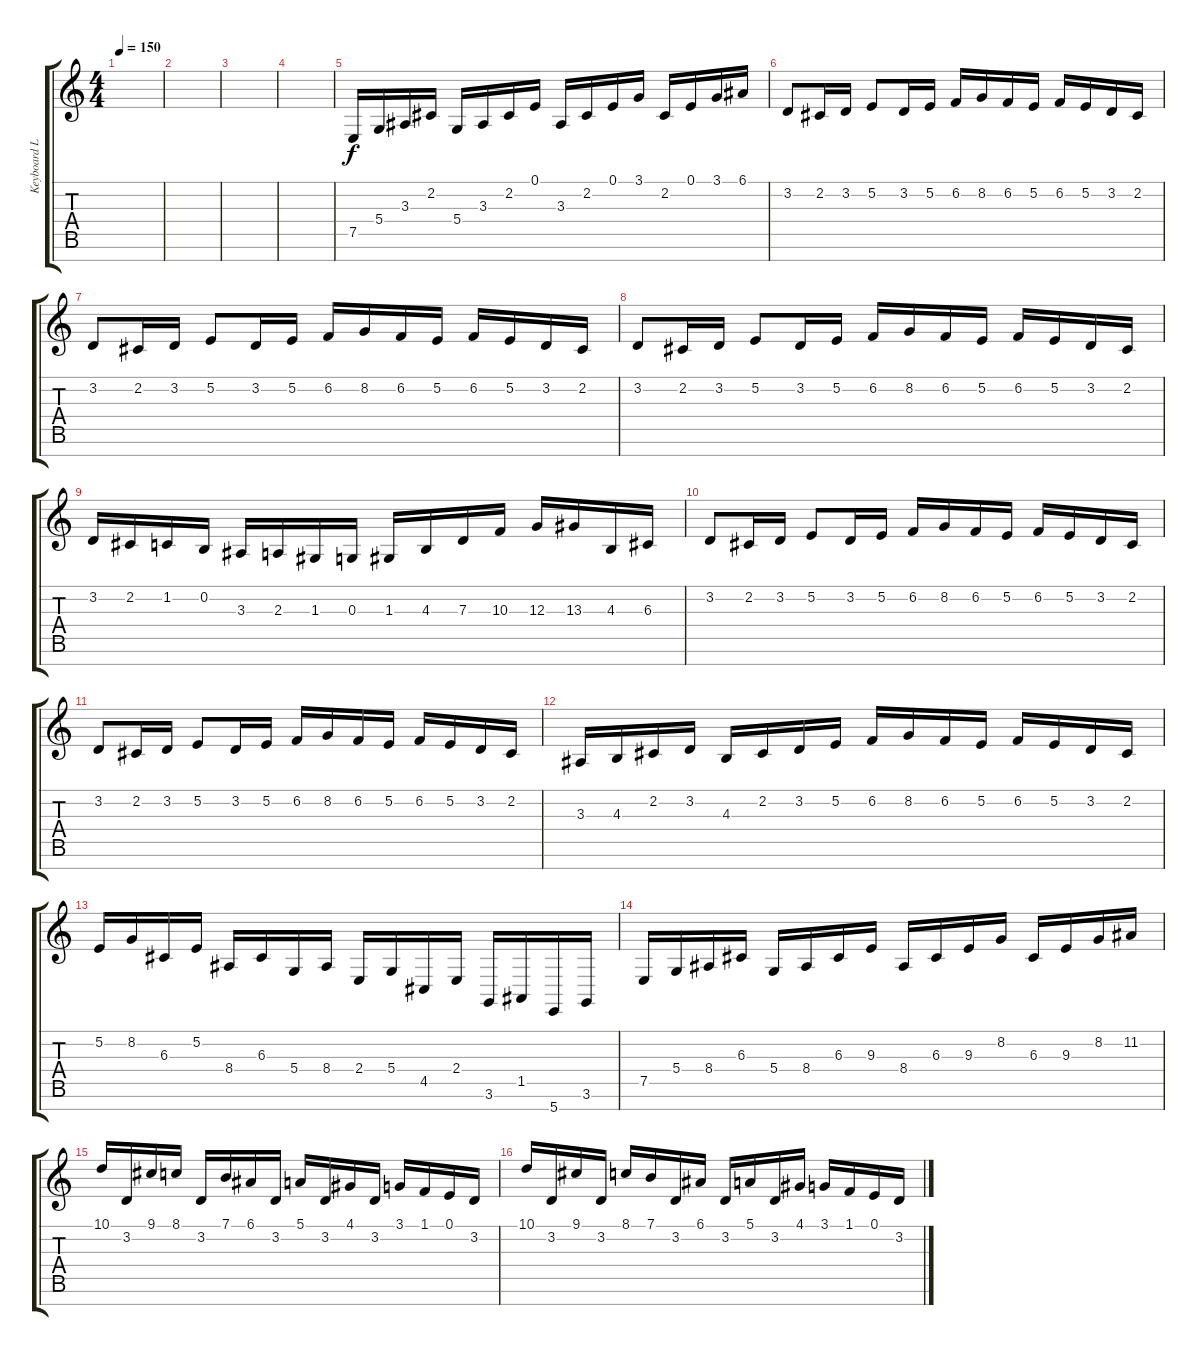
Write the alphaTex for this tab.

\track ("Keyboard Lead" "Keyboard L") {instrument lead1square}
\staff {score tabs}
\tuning (E4 B3 G3 D3 A2 E2 B1) {hide}
\ts (4 4)
\tempo 150
\clef g2
\ks c
|
|
|
|
7.5.16{dy f} 5.4.16 3.3.16 2.2.16 5.4.16 3.3.16 2.2.16 0.1.16 3.3.16 2.2.16 0.1.16 3.1.16 2.2.16 0.1.16 3.1.16 6.1.16 |
3.2.8 2.2.16 3.2.16 5.2.8 3.2.16 5.2.16 6.2.16 8.2.16 6.2.16 5.2.16 6.2.16 5.2.16 3.2.16 2.2.16 |
3.2.8 2.2.16 3.2.16 5.2.8 3.2.16 5.2.16 6.2.16 8.2.16 6.2.16 5.2.16 6.2.16 5.2.16 3.2.16 2.2.16 |
3.2.8 2.2.16 3.2.16 5.2.8 3.2.16 5.2.16 6.2.16 8.2.16 6.2.16 5.2.16 6.2.16 5.2.16 3.2.16 2.2.16 |
3.2.16 2.2.16 1.2.16 0.2.16 3.3.16 2.3.16 1.3.16 0.3.16 1.3.16 4.3.16 7.3.16 10.3.16 12.3.16 13.3.16 4.3.16 6.3.16 |
3.2.8 2.2.16 3.2.16 5.2.8 3.2.16 5.2.16 6.2.16 8.2.16 6.2.16 5.2.16 6.2.16 5.2.16 3.2.16 2.2.16 |
3.2.8 2.2.16 3.2.16 5.2.8 3.2.16 5.2.16 6.2.16 8.2.16 6.2.16 5.2.16 6.2.16 5.2.16 3.2.16 2.2.16 |
3.3.16 4.3.16 2.2.16 3.2.16 4.3.16 2.2.16 3.2.16 5.2.16 6.2.16 8.2.16 6.2.16 5.2.16 6.2.16 5.2.16 3.2.16 2.2.16 |
5.2.16 8.2.16 6.3.16 5.2.16 8.4.16 6.3.16 5.4.16 8.4.16 2.4.16 5.4.16 4.5.16 2.4.16 3.6.16 1.5.16 5.7.16 3.6.16 |
7.5.16 5.4.16 8.4.16 6.3.16 5.4.16 8.4.16 6.3.16 9.3.16 8.4.16 6.3.16 9.3.16 8.2.16 6.3.16 9.3.16 8.2.16 11.2.16 |
10.1.16{instrument lead2sawtooth} 3.2.16 9.1.16 8.1.16 3.2.16 7.1.16 6.1.16 3.2.16 5.1.16 3.2.16 4.1.16 3.2.16 3.1.16 1.1.16 0.1.16 3.2.16 |
10.1.16 3.2.16 9.1.16 3.2.16 8.1.16 7.1.16 3.2.16 6.1.16 3.2.16 5.1.16 3.2.16 4.1.16 3.1.16 1.1.16 0.1.16 3.2.16
